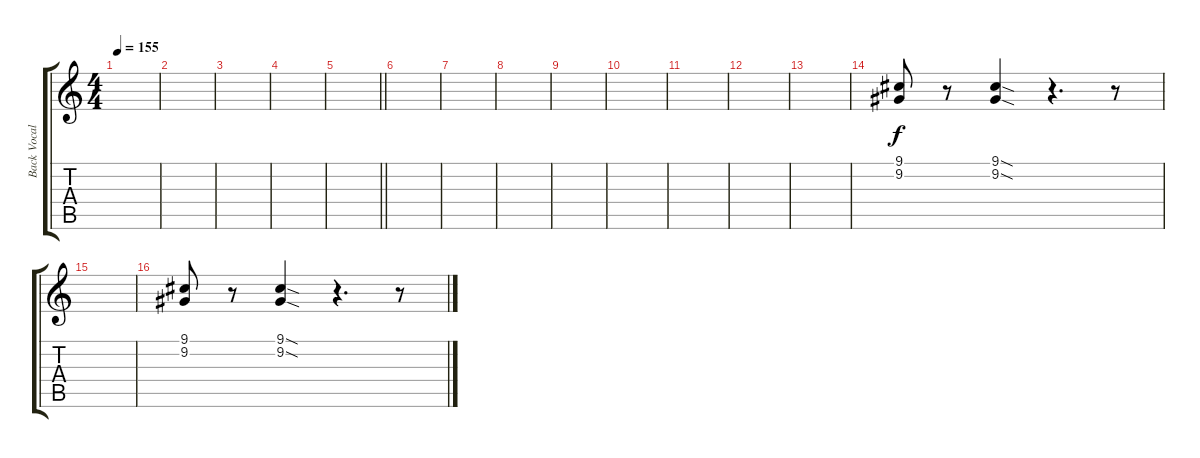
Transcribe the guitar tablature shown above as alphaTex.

\track ("Back Vocals" "Back Vocal") {instrument sopranosax}
\staff {score tabs}
\tuning (E4 B3 G3 D3 A2 E2) {hide}
\ts (4 4)
\tempo 155
\clef g2
\ks c
|
|
|
|
\barLineRight lightlight
|
|
|
|
|
|
|
|
|
(9.1 9.2).8 r.8 (9.1{sod} 9.2{sod}).4 r.4{d} r.8 |
|
(9.1 9.2).8 r.8 (9.1{sod} 9.2{sod}).4 r.4{d} r.8
